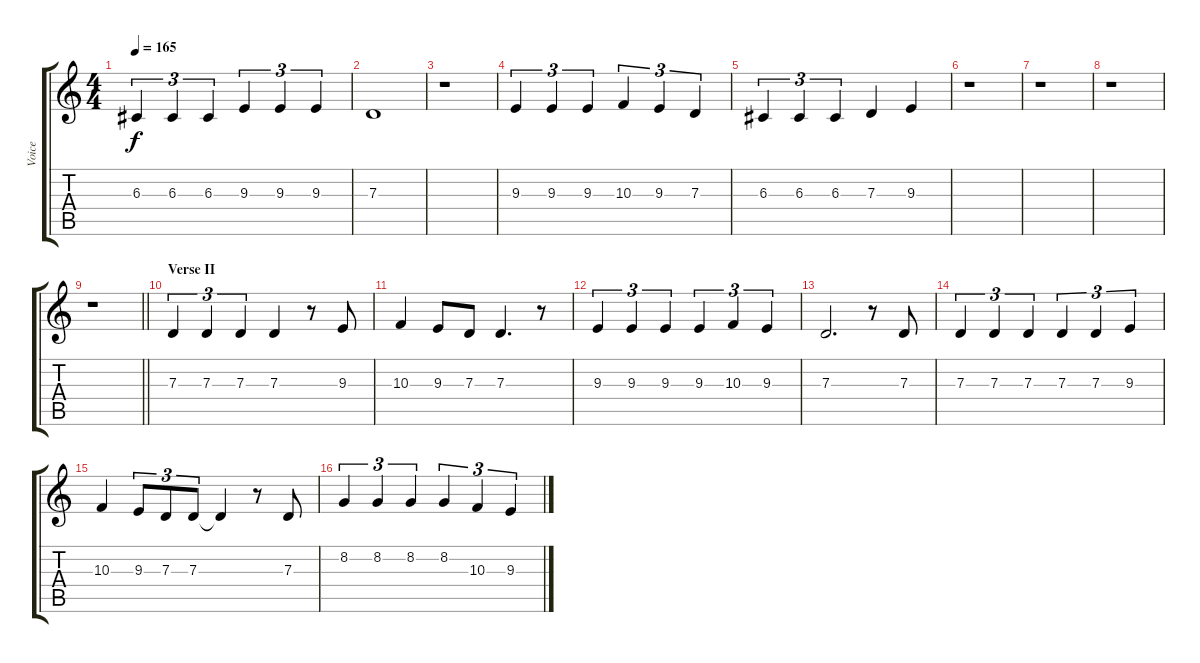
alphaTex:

\track ("Voice" "Voice") {instrument lead2sawtooth}
\staff {score tabs}
\tuning (E4 B3 G3 D3 A2 E2) {hide}
\ts (4 4)
\tempo 165
\clef g2
\ks c
6.3.4{tu (3 2) dy f} 6.3.4{tu (3 2)} 6.3.4{tu (3 2)} 9.3.4{tu (3 2)} 9.3.4{tu (3 2)} 9.3.4{tu (3 2)} |
7.3.1 |
r.1 |
9.3.4{tu (3 2)} 9.3.4{tu (3 2)} 9.3.4{tu (3 2)} 10.3.4{tu (3 2)} 9.3.4{tu (3 2)} 7.3.4{tu (3 2)} |
6.3.4{tu (3 2)} 6.3.4{tu (3 2)} 6.3.4{tu (3 2)} 7.3.4 9.3.4 |
r.1 |
r.1 |
r.1 |
\barLineRight lightlight
r.1 |
\section ("" "Verse II")
7.3.4{tu (3 2)} 7.3.4{tu (3 2)} 7.3.4{tu (3 2)} 7.3.4 r.8 9.3.8 |
10.3.4 9.3.8 7.3.8 7.3.4{d} r.8 |
9.3.4{tu (3 2)} 9.3.4{tu (3 2)} 9.3.4{tu (3 2)} 9.3.4{tu (3 2)} 10.3.4{tu (3 2)} 9.3.4{tu (3 2)} |
7.3.2{d} r.8 7.3.8 |
7.3.4{tu (3 2)} 7.3.4{tu (3 2)} 7.3.4{tu (3 2)} 7.3.4{tu (3 2)} 7.3.4{tu (3 2)} 9.3.4{tu (3 2)} |
10.3.4 9.3.8{tu (3 2)} 7.3.8{tu (3 2)} 7.3.8{tu (3 2)} 7.3{t}.4 r.8 7.3.8 |
8.2.4{tu (3 2)} 8.2.4{tu (3 2)} 8.2.4{tu (3 2)} 8.2.4{tu (3 2)} 10.3.4{tu (3 2)} 9.3.4{tu (3 2)}
